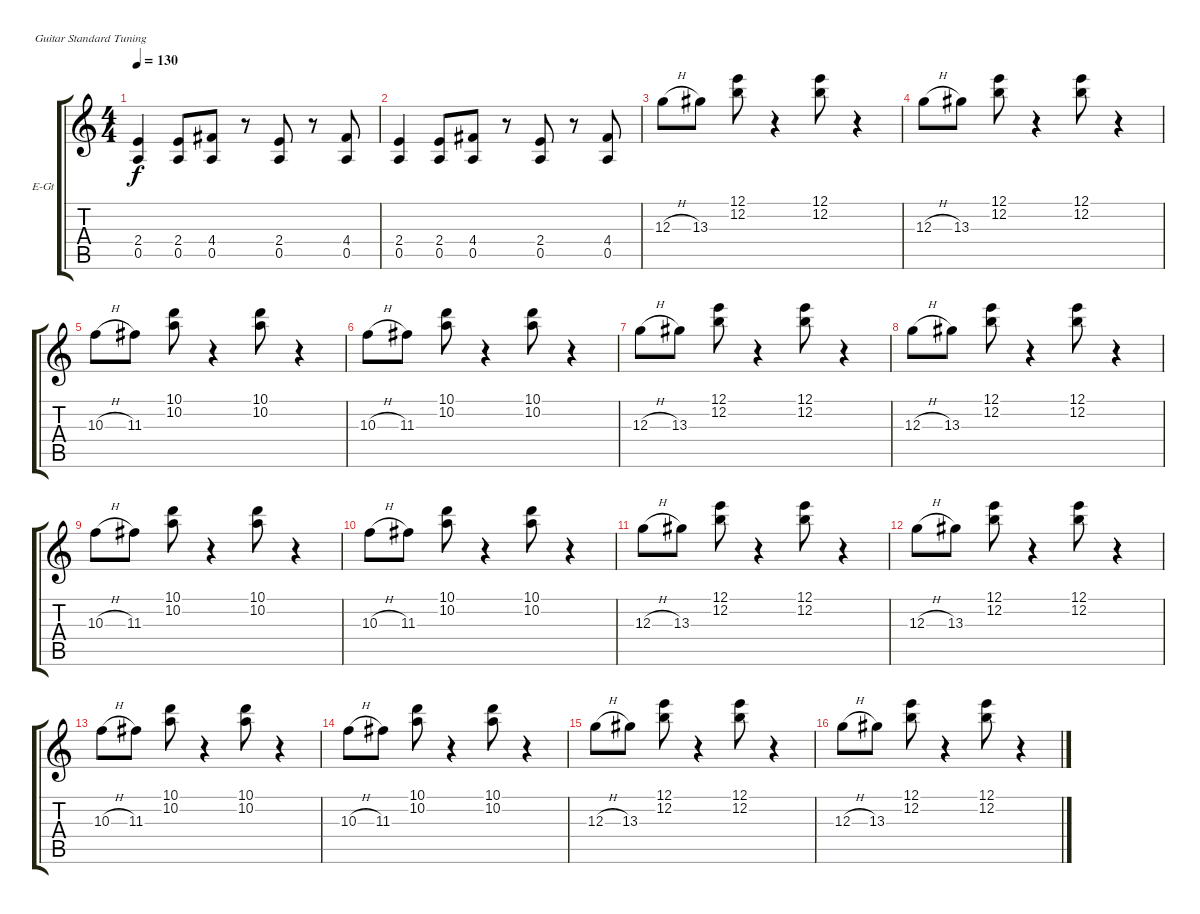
\bracketExtendMode groupsimilarinstruments
\firstSystemTrackNameOrientation horizontal
\otherSystemsTrackNameOrientation horizontal
\track ("Utwór 1" "E-Gt") {instrument overdrivenguitar}
\staff {score tabs}
\tuning (E4 B3 G3 D3 A2 E2)
\ts (4 4)
\tempo 130
\clef g2
\ks c
(2.4 0.5).4{dy f} (2.4 0.5).8 (4.4 0.5).8 r.8 (2.4 0.5).8 r.8 (4.4 0.5).8 |
(2.4 0.5).4 (2.4 0.5).8 (4.4 0.5).8 r.8 (2.4 0.5).8 r.8 (4.4 0.5).8 |
12.3{h}.8 13.3.8 (12.1 12.2).8 r.4 (12.1 12.2).8 r.4 |
12.3{h}.8 13.3.8 (12.1 12.2).8 r.4 (12.1 12.2).8 r.4 |
10.3{h}.8 11.3.8 (10.1 10.2).8 r.4 (10.1 10.2).8 r.4 |
10.3{h}.8 11.3.8 (10.1 10.2).8 r.4 (10.1 10.2).8 r.4 |
12.3{h}.8 13.3.8 (12.1 12.2).8 r.4 (12.1 12.2).8 r.4 |
12.3{h}.8 13.3.8 (12.1 12.2).8 r.4 (12.1 12.2).8 r.4 |
10.3{h}.8 11.3.8 (10.1 10.2).8 r.4 (10.1 10.2).8 r.4 |
10.3{h}.8 11.3.8 (10.1 10.2).8 r.4 (10.1 10.2).8 r.4 |
12.3{h}.8 13.3.8 (12.1 12.2).8 r.4 (12.1 12.2).8 r.4 |
12.3{h}.8 13.3.8 (12.1 12.2).8 r.4 (12.1 12.2).8 r.4 |
10.3{h}.8 11.3.8 (10.1 10.2).8 r.4 (10.1 10.2).8 r.4 |
10.3{h}.8 11.3.8 (10.1 10.2).8 r.4 (10.1 10.2).8 r.4 |
12.3{h}.8 13.3.8 (12.1 12.2).8 r.4 (12.1 12.2).8 r.4 |
12.3{h}.8 13.3.8 (12.1 12.2).8 r.4 (12.1 12.2).8 r.4
